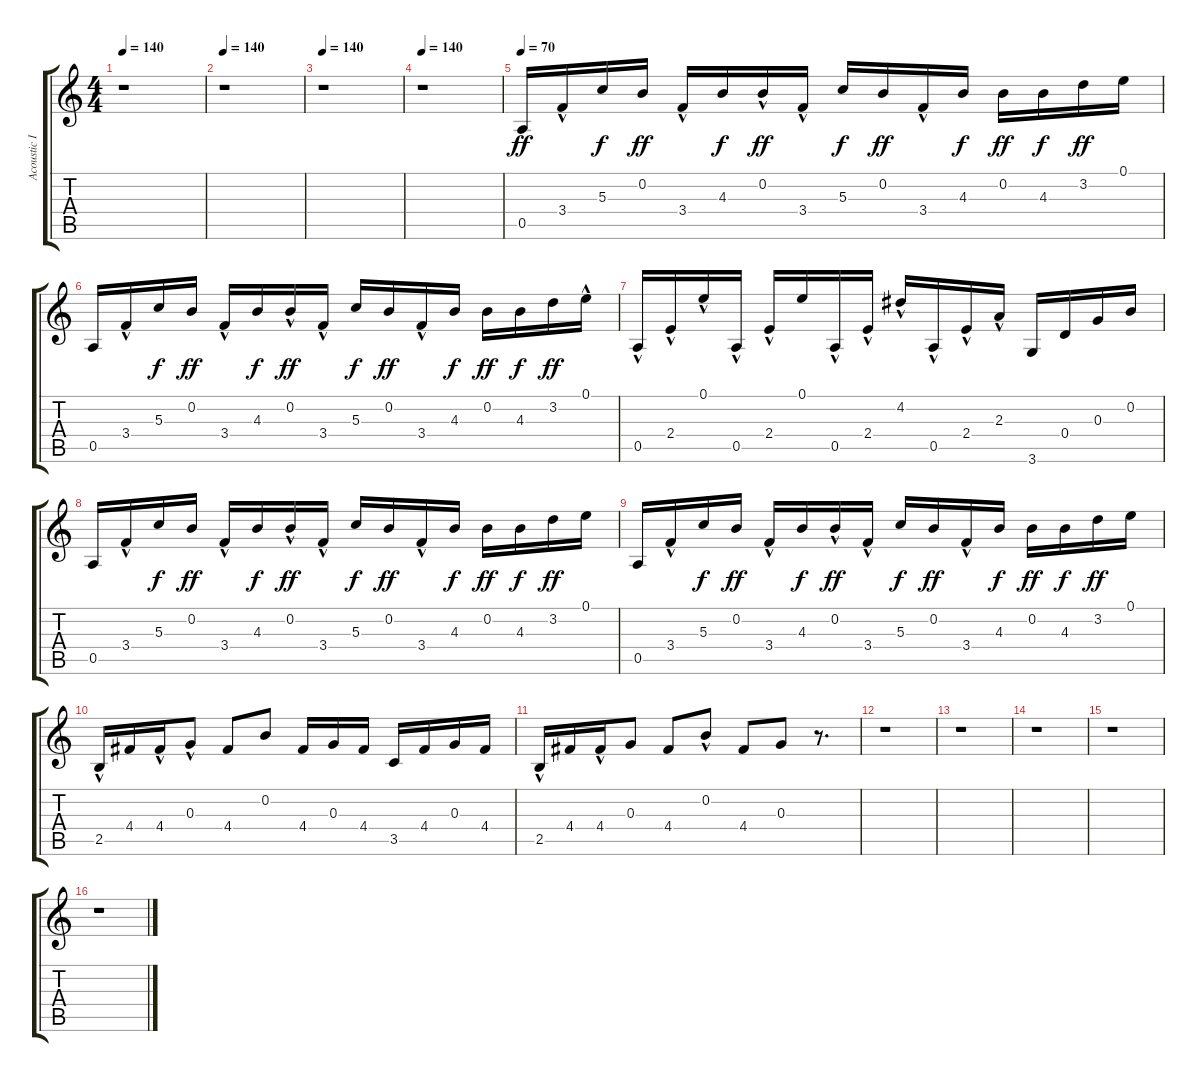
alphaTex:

\track ("Acoustic I" "Acoustic I") {instrument acousticguitarsteel}
\staff {score tabs}
\tuning (E4 B3 G3 D3 A2 E2) {hide}
\ts (4 4)
\tempo 140
\clef g2
\ks c
r.1{dy f} |
\tempo 140
r.1 |
\tempo 140
r.1 |
\tempo 140
r.1 |
\tempo 70
0.5.16{dy ff} 3.4{hac}.16 5.3.16{dy f} 0.2.16{dy ff} 3.4{hac}.16 4.3.16{dy f} 0.2{hac}.16{dy ff} 3.4{hac}.16 5.3.16{dy f} 0.2.16{dy ff} 3.4{hac}.16 4.3.16{dy f} 0.2.16{dy ff} 4.3.16{dy f} 3.2.16{dy ff} 0.1.16 |
0.5.16 3.4{hac}.16 5.3.16{dy f} 0.2.16{dy ff} 3.4{hac}.16 4.3.16{dy f} 0.2{hac}.16{dy ff} 3.4{hac}.16 5.3.16{dy f} 0.2.16{dy ff} 3.4{hac}.16 4.3.16{dy f} 0.2.16{dy ff} 4.3.16{dy f} 3.2.16{dy ff} 0.1{hac}.16 |
0.5{hac}.16 2.4{hac}.16 0.1{hac}.16 0.5{hac}.16 2.4{hac}.16 0.1.16 0.5{hac}.16 2.4{hac}.16 4.2{hac}.16 0.5{hac}.16 2.4{hac}.16 2.3{hac}.16 3.6.16 0.4.16 0.3.16 0.2.16 |
0.5.16 3.4{hac}.16 5.3.16{dy f} 0.2.16{dy ff} 3.4{hac}.16 4.3.16{dy f} 0.2{hac}.16{dy ff} 3.4{hac}.16 5.3.16{dy f} 0.2.16{dy ff} 3.4{hac}.16 4.3.16{dy f} 0.2.16{dy ff} 4.3.16{dy f} 3.2.16{dy ff} 0.1.16 |
0.5.16 3.4{hac}.16 5.3.16{dy f} 0.2.16{dy ff} 3.4{hac}.16 4.3.16{dy f} 0.2{hac}.16{dy ff} 3.4{hac}.16 5.3.16{dy f} 0.2.16{dy ff} 3.4{hac}.16 4.3.16{dy f} 0.2.16{dy ff} 4.3.16{dy f} 3.2.16{dy ff} 0.1.16 |
2.5{hac}.16 4.4.16 4.4{hac}.16 0.3{hac}.8 4.4.8 0.2.8 4.4.16 0.3.16 4.4.16 3.5.16 4.4.16 0.3.16 4.4.16 |
2.5{hac}.16 4.4.16 4.4{hac}.16 0.3.8 4.4.8 0.2{hac}.8 4.4.8 0.3.8 r.8{d} |
r.1 |
r.1 |
r.1 |
r.1 |
r.1
